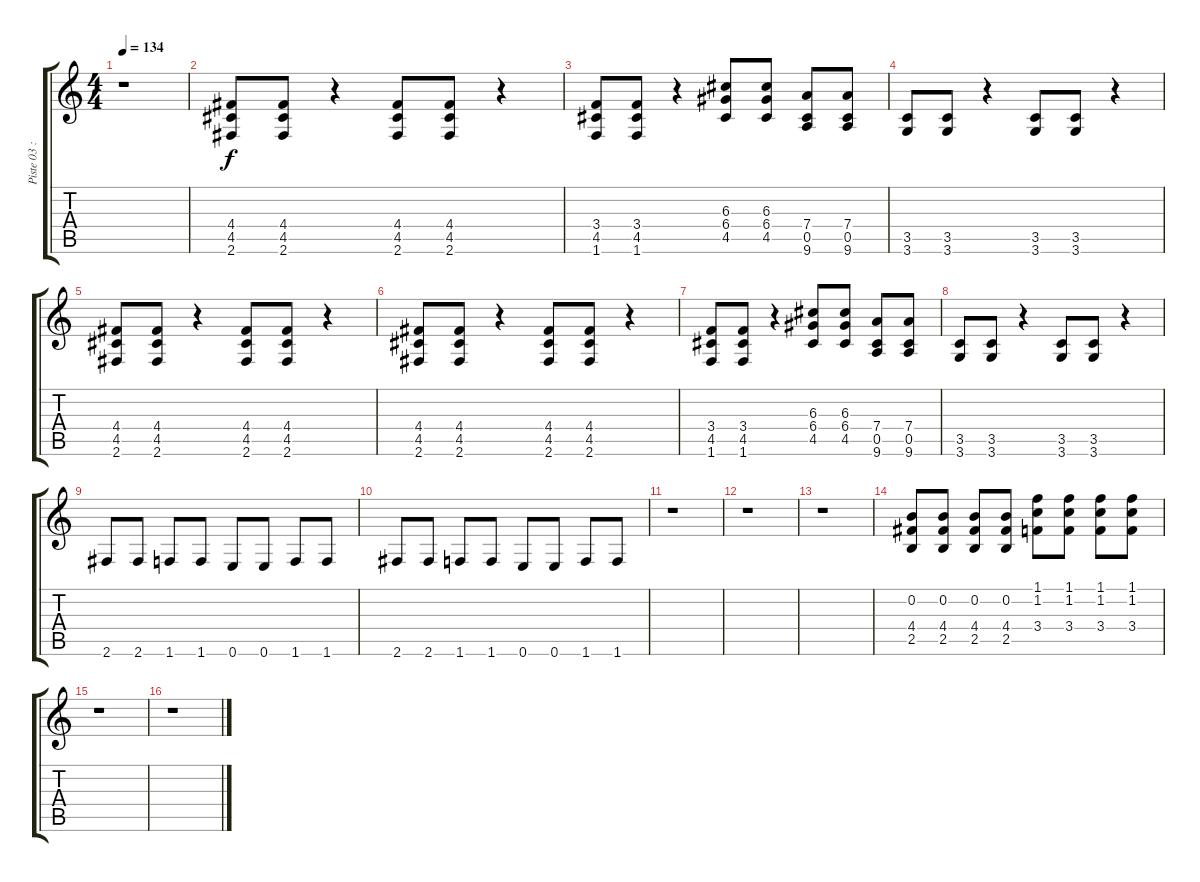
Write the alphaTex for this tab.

\track ("Piste 03 : non précisé" "Piste 03 :") {instrument overdrivenguitar}
\staff {score tabs}
\tuning (E4 B3 G3 D3 A2 E2) {hide}
\ts (4 4)
\tempo 134
\clef g2
\ks c
r.1{dy f} |
(4.4 4.5 2.6).8 (4.4 4.5 2.6).8 r.4 (4.4 4.5 2.6).8 (4.4 4.5 2.6).8 r.4 |
(3.4 4.5 1.6).8 (3.4 4.5 1.6).8 r.4 (6.3 6.4 4.5).8 (6.3 6.4 4.5).8 (7.4 0.5 9.6).8 (7.4 0.5 9.6).8 |
(3.5 3.6).8 (3.5 3.6).8 r.4 (3.5 3.6).8 (3.5 3.6).8 r.4 |
(4.4 4.5 2.6).8 (4.4 4.5 2.6).8 r.4 (4.4 4.5 2.6).8 (4.4 4.5 2.6).8 r.4 |
(4.4 4.5 2.6).8 (4.4 4.5 2.6).8 r.4 (4.4 4.5 2.6).8 (4.4 4.5 2.6).8 r.4 |
(3.4 4.5 1.6).8 (3.4 4.5 1.6).8 r.4 (6.3 6.4 4.5).8 (6.3 6.4 4.5).8 (7.4 0.5 9.6).8 (7.4 0.5 9.6).8 |
(3.5 3.6).8 (3.5 3.6).8 r.4 (3.5 3.6).8 (3.5 3.6).8 r.4 |
2.6.8 2.6.8 1.6.8 1.6.8 0.6.8 0.6.8 1.6.8 1.6.8 |
2.6.8 2.6.8 1.6.8 1.6.8 0.6.8 0.6.8 1.6.8 1.6.8 |
r.1 |
r.1 |
r.1 |
(0.2 4.4 2.5).8 (0.2 4.4 2.5).8 (0.2 4.4 2.5).8 (0.2 4.4 2.5).8 (1.1 1.2 3.4).8 (1.1 1.2 3.4).8 (1.1 1.2 3.4).8 (1.1 1.2 3.4).8 |
r.1 |
r.1
